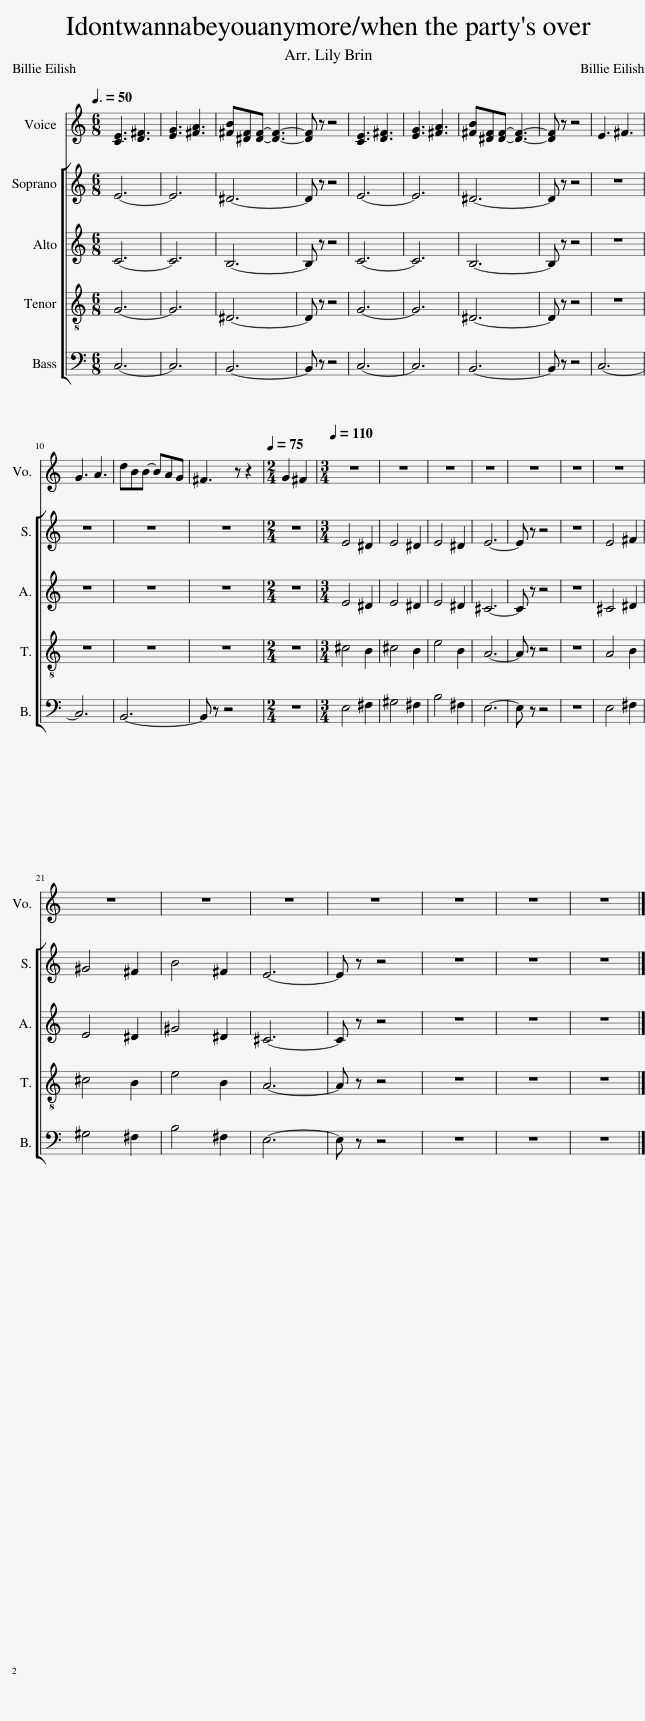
X:1
%%score 1 [ 2 3 4 5 ]
L:1/8
Q:3/8=50
M:6/8
I:linebreak $
K:C
V:1 treble
V:2 treble
V:3 treble
V:4 treble-8
V:5 bass
V:1
 [CE]3 [D^F]3 | [EG]3 [^FA]3 | [^FB][^DF][DF]- [DF]3- | [DF] z z4 | [CE]3 [D^F]3 | %5
 [EG]3 [^FA]3 | [^FB][^DF][DF]- [DF]3- | [DF] z z4 | E3 ^F3 |$ G3 A3 | %10
 dBB- BAG | ^F3 z z2 |[M:2/4][Q:1/4=75] G2 ^F2 |[M:3/4][Q:1/4=110] z6 | z6 | %15
 z6 | z6 | z6 | z6 | z6 |$ %20
 z6 | z6 | z6 | z6 | z6 | %25
 z6 | z6 |] %27
V:2
 E6- | E6 | ^D6- | D z z4 | E6- | %5
 E6 | ^D6- | D z z4 | z6 |$ z6 | %10
 z6 | z6 |[M:2/4] z4 |[M:3/4] E4 ^D2 | E4 ^D2 | %15
 E4 ^D2 | E6- | E z z4 | z6 | E4 ^F2 |$ %20
 ^G4 ^F2 | B4 ^F2 | E6- | E z z4 | z6 | %25
 z6 | z6 |] %27
V:3
 C6- | C6 | B,6- | B, z z4 | C6- | %5
 C6 | B,6- | B, z z4 | z6 |$ z6 | %10
 z6 | z6 |[M:2/4] z4 |[M:3/4] E4 ^D2 | E4 ^D2 | %15
 E4 ^D2 | ^C6- | C z z4 | z6 | ^C4 ^D2 |$ %20
 E4 ^D2 | ^G4 ^D2 | ^C6- | C z z4 | z6 | %25
 z6 | z6 |] %27
V:4
 G6- | G6 | ^D6- | D z z4 | G6- | %5
 G6 | ^D6- | D z z4 | z6 |$ z6 | %10
 z6 | z6 |[M:2/4] z4 |[M:3/4] ^c4 B2 | ^c4 B2 | %15
 e4 B2 | A6- | A z z4 | z6 | A4 B2 |$ %20
 ^c4 B2 | e4 B2 | A6- | A z z4 | z6 | %25
 z6 | z6 |] %27
V:5
 C,6- | C,6 | B,,6- | B,, z z4 | C,6- | %5
 C,6 | B,,6- | B,, z z4 | C,6- |$ C,6 | %10
 B,,6- | B,, z z4 |[M:2/4] z4 |[M:3/4] E,4 ^F,2 | ^G,4 ^F,2 | %15
 B,4 ^F,2 | E,6- | E, z z4 | z6 | E,4 ^F,2 |$ %20
 ^G,4 ^F,2 | B,4 ^F,2 | E,6- | E, z z4 | z6 | %25
 z6 | z6 |] %27
